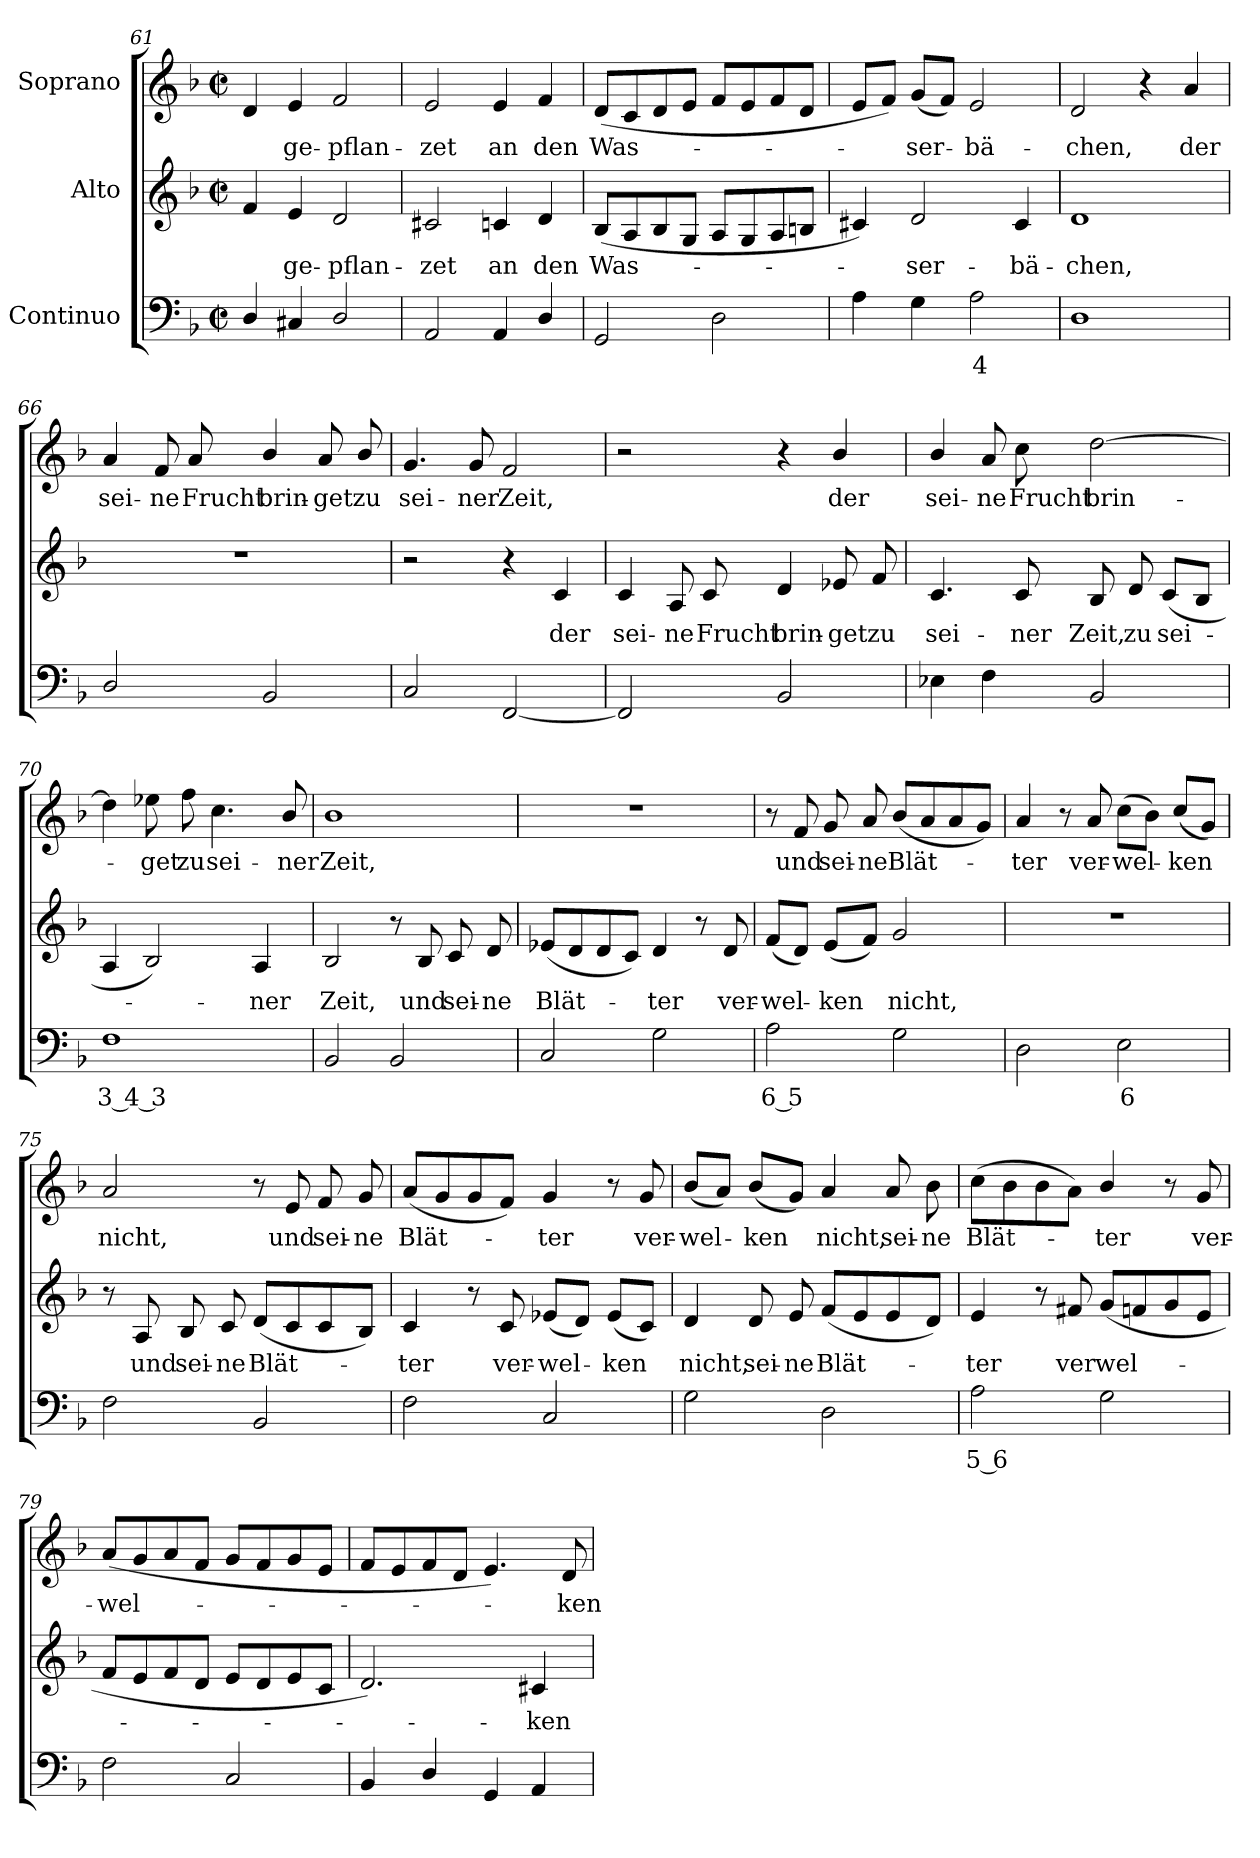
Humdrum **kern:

**kern	**text	**kern	**text	**kern	**text
*part3	*part3	*part2	*part2	*part1	*part1
*staff3	*staff3	*staff2	*staff2	*staff1	*staff1
*I"Continuo	*	*I"Alto	*	*I"Soprano	*
*clefF4	*	*clefG2	*	*clefG2	*
*k[b-]	*	*k[b-]	*	*k[b-]	*
*F:	*	*F:	*	*F:	*
*M2/2	*	*M2/2	*	*M2/2	*
*met(c|)	*	*met(c|)	*	*met(c|)	*
=61	=61	=61	=61	=61	=61
4D/	.	4f	.	4d	.
!	!	!	!LO:LY:b	!	!LO:LY:b
4C#X	.	4e	ge-	4e	ge-
!	!	!	!LO:LY:b	!	!LO:LY:b
2D/	.	2d	-pflan-	2f	-pflan-
=62	=62	=62	=62	=62	=62
!	!	!	!LO:LY:b	!	!LO:LY:b
2AA	.	2c#X	-zet	2e	-zet
!	!	!	!LO:LY:b	!	!LO:LY:b
4AA	.	4cn	an	4e	an
!	!	!	!LO:LY:b	!	!LO:LY:b
4D/	.	4d	den	4f	den
=63	=63	=63	=63	=63	=63
!	!	!	!LO:LY:b	!	!LO:LY:b
2GG	.	(<8B-L	Was-	(<8dL	Was-
.	.	8A	.	8c	.
.	.	8B-	.	8d	.
.	.	8GJ	.	8eJ	.
2D	.	8AL	.	8fL	.
.	.	8G	.	8e	.
.	.	8A	.	8f	.
.	.	8BnJ	.	8dJ	.
=64	=64	=64	=64	=64	=64
4A	.	4c#X)	.	8eL	.
.	.	.	.	8fJ)	.
!	!	!	!LO:LY:b	!	!LO:LY:b
4G	.	2d	ser-	(<8gL	ser-
.	.	.	.	8fJ)	.
!	!LO:LY:b	!	!	!	!LO:LY:b
2A	4	.	.	2e	bä-
!	!	!	!LO:LY:b	!	!
.	.	4c#	-bä-	.	.
!!LO:LB:g=z
=65	=65	=65	=65	=65	=65
!	!	!	!LO:LY:b	!	!LO:LY:b
1D	.	1d	-chen,	2d	-chen,
.	.	.	.	4r	.
!	!	!	!	!	!LO:LY:b
.	.	.	.	4a	der
=66	=66	=66	=66	=66	=66
!	!	!	!	!	!LO:LY:b
2D/	.	1r	.	4a	sei-
!	!	!	!	!	!LO:LY:b
.	.	.	.	8f	-ne
!	!	!	!	!	!LO:LY:b
.	.	.	.	8a	Frucht
!	!	!	!	!	!LO:LY:b
2BB-	.	.	.	4b-/	brin-
!	!	!	!	!	!LO:LY:b
.	.	.	.	8a	-get
!	!	!	!	!	!LO:LY:b
.	.	.	.	8b-/	zu
=67	=67	=67	=67	=67	=67
!	!	!	!	!	!LO:LY:b
2C	.	2r	.	4.g	sei-
!	!	!	!	!	!LO:LY:b
.	.	.	.	8g	-ner
!	!	!	!	!	!LO:LY:b
[2FF	.	4r	.	2f	Zeit,
!	!	!	!LO:LY:b	!	!
.	.	4c	der	.	.
=68	=68	=68	=68	=68	=68
!	!	!	!LO:LY:b	!	!
2FF]	.	4c	sei-	2r	.
!	!	!	!LO:LY:b	!	!
.	.	8A	-ne	.	.
!	!	!	!LO:LY:b	!	!
.	.	8c	Frucht	.	.
!	!	!	!LO:LY:b	!	!
2BB-	.	4d	brin-	4r	.
!	!	!	!LO:LY:b	!	!LO:LY:b
.	.	8e-X	-get	4b-/	der
!	!	!	!LO:LY:b	!	!
.	.	8f	zu	.	.
!!LO:LB:g=z
=69	=69	=69	=69	=69	=69
!	!	!	!LO:LY:b	!	!LO:LY:b
4E-X	.	4.c	sei-	4b-/	sei-
!	!	!	!	!	!LO:LY:b
4F	.	.	.	8a	-ne
!	!	!	!LO:LY:b	!	!LO:LY:b
.	.	8c	-ner	8cc	Frucht
!	!	!	!LO:LY:b	!	!LO:LY:b
2BB-	.	8B-	Zeit,	[2dd	brin-
!	!	!	!LO:LY:b	!	!
.	.	8d	zu	.	.
!	!	!	!LO:LY:b	!	!
.	.	(<8cL	sei-	.	.
.	.	8B-J	.	.	.
=70	=70	=70	=70	=70	=70
!	!LO:LY:b	!	!	!	!
1F	3 4 3	4A	.	4dd]	.
!	!	!	!	!	!LO:LY:b
.	.	2B-)	.	8ee-X	get
!	!	!	!	!	!LO:LY:b
.	.	.	.	8ff	zu
!	!	!	!	!	!LO:LY:b
.	.	.	.	4.cc	sei-
!	!	!	!LO:LY:b	!	!
.	.	4A	ner	.	.
!	!	!	!	!	!LO:LY:b
.	.	.	.	8b-/	-ner
=71	=71	=71	=71	=71	=71
!	!	!	!LO:LY:b	!	!LO:LY:b
2BB-	.	2B-	Zeit,	1b-	Zeit,
2BB-	.	8r	.	.	.
!	!	!	!LO:LY:b	!	!
.	.	8B-	und	.	.
!	!	!	!LO:LY:b	!	!
.	.	8c	sei-	.	.
!	!	!	!LO:LY:b	!	!
.	.	8d	-ne	.	.
=72	=72	=72	=72	=72	=72
!	!	!	!LO:LY:b	!	!
2C	.	(<8e-XL	Blät-	1r	.
.	.	8d	.	.	.
.	.	8d	.	.	.
.	.	8cJ)	.	.	.
!	!	!	!LO:LY:b	!	!
2G	.	4d	ter	.	.
.	.	8r	.	.	.
!	!	!	!LO:LY:b	!	!
.	.	8d	ver-	.	.
!!LO:LB:g=z
=73	=73	=73	=73	=73	=73
!	!LO:LY:b	!	!LO:LY:b	!	!
2A	6 5	(<8fL	-wel-	8r	.
!	!	!	!	!	!LO:LY:b
.	.	8dJ)	.	8f	und
!	!	!	!LO:LY:b	!	!LO:LY:b
.	.	(<8eL	ken	8g	sei-
!	!	!	!	!	!LO:LY:b
.	.	8fJ)	.	8a	-ne
!	!	!	!LO:LY:b	!	!LO:LY:b
2G	.	2g	nicht,	(<8b-L	Blät-
.	.	.	.	8a	.
.	.	.	.	8a	.
.	.	.	.	8gJ)	.
=74	=74	=74	=74	=74	=74
!	!	!	!	!	!LO:LY:b
2D	.	1r	.	4a	ter
.	.	.	.	8r	.
!	!	!	!	!	!LO:LY:b
.	.	.	.	8a	ver-
!	!LO:LY:b	!	!	!	!LO:LY:b
2E	6	.	.	(>8ccL	-wel-
.	.	.	.	8b-J)	.
!	!	!	!	!	!LO:LY:b
.	.	.	.	(<8ccL	ken
.	.	.	.	8gJ)	.
=75	=75	=75	=75	=75	=75
!	!	!	!	!	!LO:LY:b
2F	.	8r	.	2a	nicht,
!	!	!	!LO:LY:b	!	!
.	.	8A	und	.	.
!	!	!	!LO:LY:b	!	!
.	.	8B-	sei-	.	.
!	!	!	!LO:LY:b	!	!
.	.	8c	-ne	.	.
!	!	!	!LO:LY:b	!	!
2BB-	.	(<8dL	Blät-	8r	.
!	!	!	!	!	!LO:LY:b
.	.	8c	.	8e	und
!	!	!	!	!	!LO:LY:b
.	.	8c	.	8f	sei-
!	!	!	!	!	!LO:LY:b
.	.	8B-J)	.	8g	-ne
=76	=76	=76	=76	=76	=76
!	!	!	!LO:LY:b	!	!LO:LY:b
2F	.	4c	ter	(<8aL	Blät-
.	.	.	.	8g	.
.	.	8r	.	8g	.
!	!	!	!LO:LY:b	!	!
.	.	8c	ver-	8fJ)	.
!	!	!	!LO:LY:b	!	!LO:LY:b
2C	.	(<8e-XL	-wel-	4g	ter
.	.	8dJ)	.	.	.
!	!	!	!LO:LY:b	!	!
.	.	(<8e-L	ken	8r	.
!	!	!	!	!	!LO:LY:b
.	.	8cJ)	.	8g	ver-
!!LO:LB:g=z
=77	=77	=77	=77	=77	=77
!	!	!	!LO:LY:b	!	!LO:LY:b
2G	.	4d	nicht,	(<8b-L	-wel-
.	.	.	.	8aJ)	.
!	!	!	!LO:LY:b	!	!LO:LY:b
.	.	8d	sei-	(<8b-L	ken
!	!	!	!LO:LY:b	!	!
.	.	8e	-ne	8gJ)	.
!	!	!	!LO:LY:b	!	!LO:LY:b
2D	.	(<8fL	Blät-	4a	nicht,
.	.	8e	.	.	.
!	!	!	!	!	!LO:LY:b
.	.	8e	.	8a	sei-
!	!	!	!	!	!LO:LY:b
.	.	8dJ)	.	8b-	-ne
=78	=78	=78	=78	=78	=78
!	!LO:LY:b	!	!LO:LY:b	!	!LO:LY:b
2A	5 6	4e	ter	(>8ccL	Blät-
.	.	.	.	8b-	.
.	.	8r	.	8b-	.
!	!	!	!LO:LY:b	!	!
.	.	8f#X	ver	8aJ)	.
!	!	!	!LO:LY:b	!	!LO:LY:b
2G	.	(<8gL	wel-	4b-/	ter
.	.	8fn	.	.	.
.	.	8g	.	8r	.
!	!	!	!	!	!LO:LY:b
.	.	8eJ	.	8g	ver-
=79	=79	=79	=79	=79	=79
!	!	!	!	!	!LO:LY:b
2F	.	8fL	.	(<8aL	-wel-
.	.	8e	.	8g	.
.	.	8f	.	8a	.
.	.	8dJ	.	8fJ	.
2C	.	8eL	.	8gL	.
.	.	8d	.	8f	.
.	.	8e	.	8g	.
.	.	8cJ	.	8eJ	.
=80	=80	=80	=80	=80	=80
4BB-	.	2.d)	.	8fL	.
.	.	.	.	8e	.
4D/	.	.	.	8f	.
.	.	.	.	8dJ	.
4GG	.	.	.	4.e)	.
!	!	!	!LO:LY:b	!	!
4AA	.	4c#X	ken	.	.
!	!	!	!	!	!LO:LY:b
.	.	.	.	8d	ken
=	=	=	=	=	=
*-	*-	*-	*-	*-	*-
